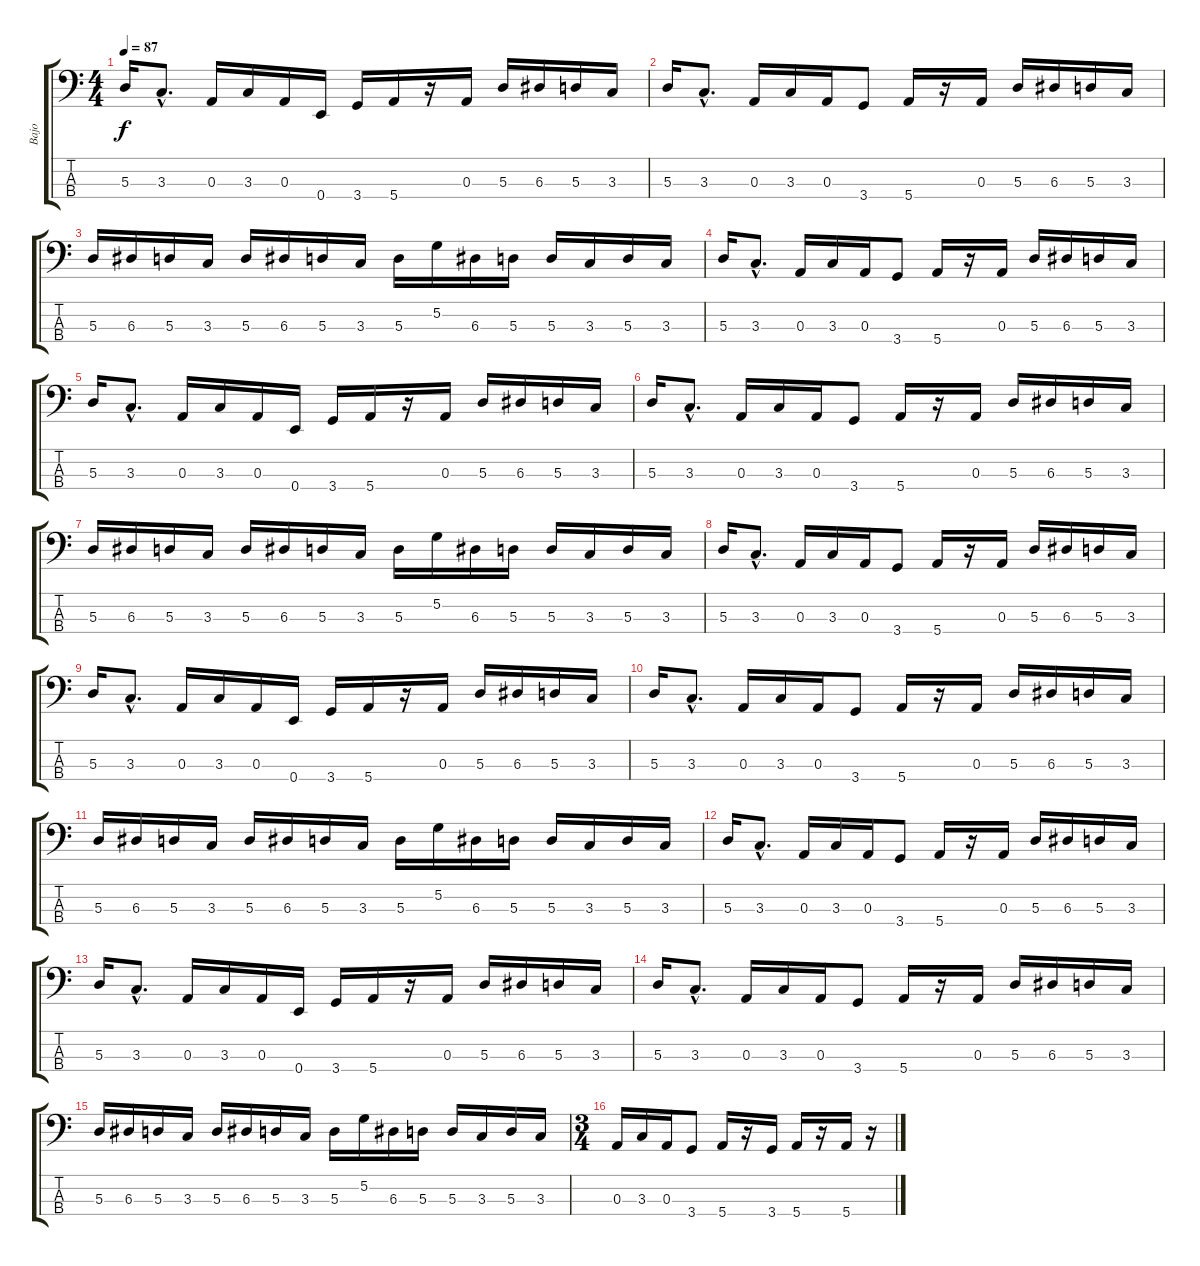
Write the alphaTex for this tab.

\track ("Bajo" "Bajo") {instrument electricbassfinger}
\staff {score tabs}
\tuning (G2 D2 A1 E1) {hide}
\ts (4 4)
\tempo 87
\clef f4
\ks c
5.3.16{dy f} 3.3{hac}.8{d} 0.3.16 3.3.16 0.3.16 0.4.16 3.4.16 5.4.16 r.16 0.3.16 5.3.16 6.3.16 5.3.16 3.3.16 |
5.3.16 3.3{hac}.8{d} 0.3.16 3.3.16 0.3.16 3.4.8 5.4.16 r.16 0.3.16 5.3.16 6.3.16 5.3.16 3.3.16 |
5.3.16 6.3.16 5.3.16 3.3.16 5.3.16 6.3.16 5.3.16 3.3.16 5.3.16 5.2.16 6.3.16 5.3.16 5.3.16 3.3.16 5.3.16 3.3.16 |
5.3.16 3.3{hac}.8{d} 0.3.16 3.3.16 0.3.16 3.4.8 5.4.16 r.16 0.3.16 5.3.16 6.3.16 5.3.16 3.3.16 |
5.3.16 3.3{hac}.8{d} 0.3.16 3.3.16 0.3.16 0.4.16 3.4.16 5.4.16 r.16 0.3.16 5.3.16 6.3.16 5.3.16 3.3.16 |
5.3.16 3.3{hac}.8{d} 0.3.16 3.3.16 0.3.16 3.4.8 5.4.16 r.16 0.3.16 5.3.16 6.3.16 5.3.16 3.3.16 |
5.3.16 6.3.16 5.3.16 3.3.16 5.3.16 6.3.16 5.3.16 3.3.16 5.3.16 5.2.16 6.3.16 5.3.16 5.3.16 3.3.16 5.3.16 3.3.16 |
5.3.16 3.3{hac}.8{d} 0.3.16 3.3.16 0.3.16 3.4.8 5.4.16 r.16 0.3.16 5.3.16 6.3.16 5.3.16 3.3.16 |
5.3.16 3.3{hac}.8{d} 0.3.16 3.3.16 0.3.16 0.4.16 3.4.16 5.4.16 r.16 0.3.16 5.3.16 6.3.16 5.3.16 3.3.16 |
5.3.16 3.3{hac}.8{d} 0.3.16 3.3.16 0.3.16 3.4.8 5.4.16 r.16 0.3.16 5.3.16 6.3.16 5.3.16 3.3.16 |
5.3.16 6.3.16 5.3.16 3.3.16 5.3.16 6.3.16 5.3.16 3.3.16 5.3.16 5.2.16 6.3.16 5.3.16 5.3.16 3.3.16 5.3.16 3.3.16 |
5.3.16 3.3{hac}.8{d} 0.3.16 3.3.16 0.3.16 3.4.8 5.4.16 r.16 0.3.16 5.3.16 6.3.16 5.3.16 3.3.16 |
5.3.16 3.3{hac}.8{d} 0.3.16 3.3.16 0.3.16 0.4.16 3.4.16 5.4.16 r.16 0.3.16 5.3.16 6.3.16 5.3.16 3.3.16 |
5.3.16 3.3{hac}.8{d} 0.3.16 3.3.16 0.3.16 3.4.8 5.4.16 r.16 0.3.16 5.3.16 6.3.16 5.3.16 3.3.16 |
5.3.16 6.3.16 5.3.16 3.3.16 5.3.16 6.3.16 5.3.16 3.3.16 5.3.16 5.2.16 6.3.16 5.3.16 5.3.16 3.3.16 5.3.16 3.3.16 |
\ts (3 4)
0.3.16 3.3.16 0.3.16 3.4.8 5.4.16 r.16 3.4.16 5.4.16 r.16 5.4.16 r.16
